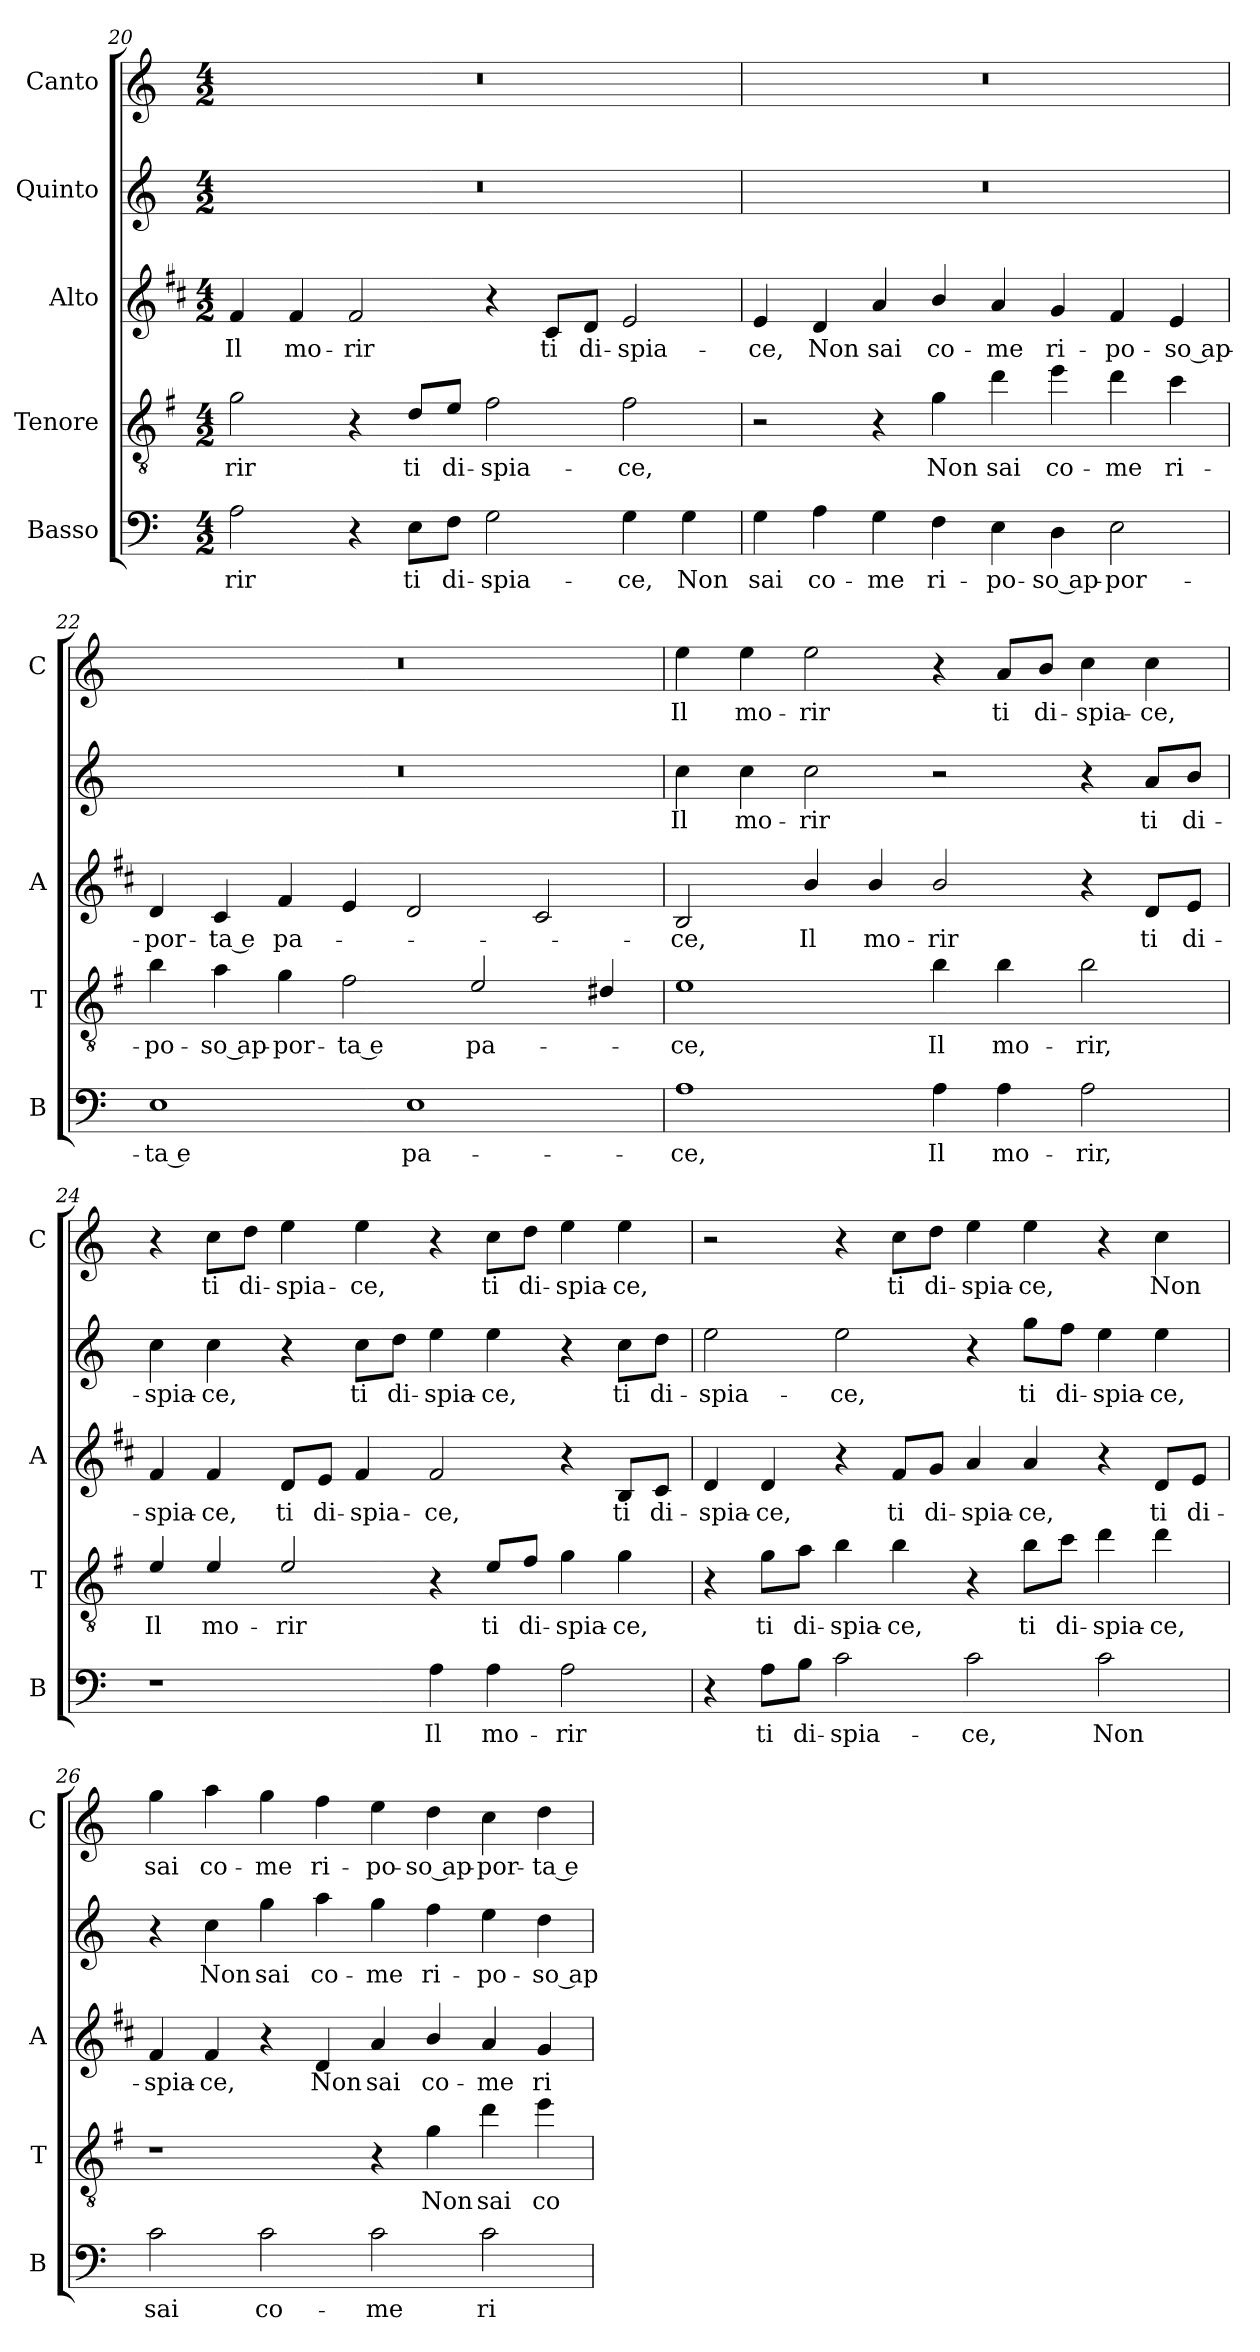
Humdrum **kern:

**kern	**text	**kern	**text	**kern	**text	**kern	**text	**kern	**text
*part5	*part5	*part4	*part4	*part3	*part3	*part2	*part2	*part1	*part1
*staff5	*staff5	*staff4	*staff4	*staff3	*staff3	*staff2	*staff2	*staff1	*staff1
*I"Basso	*	*I"Tenore	*	*I"Alto	*	*I"Quinto	*	*I"Canto	*
*I'B	*	*I'T	*	*I'A	*	*	*	*I'C	*
!!LO:PB:g=z
*clefF4	*	*clefGv2	*	*clefG2	*	*clefG2	*	*clefG2	*
*	*	*ITrd4c7	*	*ITrd1c2	*	*	*	*	*
*k[]	*	*k[]	*	*k[]	*	*k[]	*	*k[]	*
*C:	*	*C:	*	*C:	*	*C:	*	*C:	*
*M4/2	*	*M4/2	*	*M4/2	*	*M4/2	*	*M4/2	*
=20	=20	=20	=20	=20	=20	=20	=20	=20	=20
!	!LO:LY:b	!	!LO:LY:b	!	!LO:LY:b	!	!	!	!
2A\	-rir	2c\	-rir	4e/	Il	0r	.	0r	.
!	!	!	!	!	!LO:LY:b	!	!	!	!
.	.	.	.	4e/	mo-	.	.	.	.
!	!	!	!	!	!LO:LY:b	!	!	!	!
4r	.	4r	.	2e/	-rir	.	.	.	.
!	!LO:LY:b	!	!LO:LY:b	!	!	!	!	!	!
8E\L	ti	8G/L	ti	.	.	.	.	.	.
!	!LO:LY:b	!	!LO:LY:b	!	!	!	!	!	!
8F\J	di-	8A/J	di-	.	.	.	.	.	.
!	!LO:LY:b	!	!LO:LY:b	!	!	!	!	!	!
2G\	-spia-	2B\	-spia-	4r	.	.	.	.	.
!	!	!	!	!	!LO:LY:b	!	!	!	!
.	.	.	.	8B/L	ti	.	.	.	.
!	!	!	!	!	!LO:LY:b	!	!	!	!
.	.	.	.	8c/J	di-	.	.	.	.
!	!LO:LY:b	!	!LO:LY:b	!	!LO:LY:b	!	!	!	!
4G\	-ce,	2B\	-ce,	2d/	-spia-	.	.	.	.
!	!LO:LY:b	!	!	!	!	!	!	!	!
4G\	Non	.	.	.	.	.	.	.	.
=21	=21	=21	=21	=21	=21	=21	=21	=21	=21
!	!LO:LY:b	!	!	!	!LO:LY:b	!	!	!	!
4G\	sai	2r	.	4d/	-ce,	0r	.	0r	.
!	!LO:LY:b	!	!	!	!LO:LY:b	!	!	!	!
4A\	co-	.	.	4c/	Non	.	.	.	.
!	!LO:LY:b	!	!	!	!LO:LY:b	!	!	!	!
4G\	-me	4r	.	4g/	sai	.	.	.	.
!	!LO:LY:b	!	!LO:LY:b	!	!LO:LY:b	!	!	!	!
4F\	ri-	4c\	Non	4a/	co-	.	.	.	.
!	!LO:LY:b	!	!LO:LY:b	!	!LO:LY:b	!	!	!	!
4E\	-po-	4g\	sai	4g/	-me	.	.	.	.
!	!LO:LY:b	!	!LO:LY:b	!	!LO:LY:b	!	!	!	!
4D\	-so ap-	4a\	co-	4f/	ri-	.	.	.	.
!	!LO:LY:b	!	!LO:LY:b	!	!LO:LY:b	!	!	!	!
2E\	-por-	4g\	-me	4e/	-po-	.	.	.	.
!	!	!	!LO:LY:b	!	!LO:LY:b	!	!	!	!
.	.	4f\	ri-	4d/	-so ap-	.	.	.	.
=22	=22	=22	=22	=22	=22	=22	=22	=22	=22
!	!LO:LY:b	!	!LO:LY:b	!	!LO:LY:b	!	!	!	!
1E	-ta e	4e\	-po-	4c/	-por-	0r	.	0r	.
!	!	!	!LO:LY:b	!	!LO:LY:b	!	!	!	!
.	.	4d\	-so ap-	4B/	-ta e	.	.	.	.
!	!	!	!LO:LY:b	!	!LO:LY:b	!	!	!	!
.	.	4c\	-por-	4e/	pa-	.	.	.	.
!	!	!	!LO:LY:b	!	!	!	!	!	!
.	.	2B\	-ta e	4d/	.	.	.	.	.
!	!LO:LY:b	!	!	!	!	!	!	!	!
1E	pa-	.	.	2c/	.	.	.	.	.
!	!	!	!LO:LY:b	!	!	!	!	!	!
.	.	2A/	pa-	.	.	.	.	.	.
.	.	.	.	2B/	.	.	.	.	.
.	.	4G#X/	.	.	.	.	.	.	.
!!LO:LB:g=z
=23	=23	=23	=23	=23	=23	=23	=23	=23	=23
!	!LO:LY:b	!	!LO:LY:b	!	!LO:LY:b	!	!LO:LY:b	!	!LO:LY:b
1A	-ce,	1A	-ce,	2A/	-ce,	4cc\	Il	4ee\	Il
!	!	!	!	!	!	!	!LO:LY:b	!	!LO:LY:b
.	.	.	.	.	.	4cc\	mo-	4ee\	mo-
!	!	!	!	!	!LO:LY:b	!	!LO:LY:b	!	!LO:LY:b
.	.	.	.	4a/	Il	2cc\	-rir	2ee\	-rir
!	!	!	!	!	!LO:LY:b	!	!	!	!
.	.	.	.	4a/	mo-	.	.	.	.
!	!LO:LY:b	!	!LO:LY:b	!	!LO:LY:b	!	!	!	!
4A\	Il	4e\	Il	2a/	-rir	2r	.	4r	.
!	!LO:LY:b	!	!LO:LY:b	!	!	!	!	!	!LO:LY:b
4A\	mo-	4e\	mo-	.	.	.	.	8a/L	ti
!	!	!	!	!	!	!	!	!	!LO:LY:b
.	.	.	.	.	.	.	.	8b/J	di-
!	!LO:LY:b	!	!LO:LY:b	!	!	!	!	!	!LO:LY:b
2A\	-rir,	2e\	-rir,	4r	.	4r	.	4cc\	-spia-
!	!	!	!	!	!LO:LY:b	!	!LO:LY:b	!	!LO:LY:b
.	.	.	.	8c/L	ti	8a/L	ti	4cc\	-ce,
!	!	!	!	!	!LO:LY:b	!	!LO:LY:b	!	!
.	.	.	.	8d/J	di-	8b/J	di-	.	.
=24	=24	=24	=24	=24	=24	=24	=24	=24	=24
!	!	!	!LO:LY:b	!	!LO:LY:b	!	!LO:LY:b	!	!
1r	.	4A/	Il	4e/	-spia-	4cc\	-spia-	4r	.
!	!	!	!LO:LY:b	!	!LO:LY:b	!	!LO:LY:b	!	!LO:LY:b
.	.	4A/	mo-	4e/	-ce,	4cc\	-ce,	8cc\L	ti
!	!	!	!	!	!	!	!	!	!LO:LY:b
.	.	.	.	.	.	.	.	8dd\J	di-
!	!	!	!LO:LY:b	!	!LO:LY:b	!	!	!	!LO:LY:b
.	.	2A/	-rir	8c/L	ti	4r	.	4ee\	-spia-
!	!	!	!	!	!LO:LY:b	!	!	!	!
.	.	.	.	8d/J	di-	.	.	.	.
!	!	!	!	!	!LO:LY:b	!	!LO:LY:b	!	!LO:LY:b
.	.	.	.	4e/	-spia-	8cc\L	ti	4ee\	-ce,
!	!	!	!	!	!	!	!LO:LY:b	!	!
.	.	.	.	.	.	8dd\J	di-	.	.
!	!LO:LY:b	!	!	!	!LO:LY:b	!	!LO:LY:b	!	!
4A\	Il	4r	.	2e/	-ce,	4ee\	-spia-	4r	.
!	!LO:LY:b	!	!LO:LY:b	!	!	!	!LO:LY:b	!	!LO:LY:b
4A\	mo-	8A/L	ti	.	.	4ee\	-ce,	8cc\L	ti
!	!	!	!LO:LY:b	!	!	!	!	!	!LO:LY:b
.	.	8B/J	di-	.	.	.	.	8dd\J	di-
!	!LO:LY:b	!	!LO:LY:b	!	!	!	!	!	!LO:LY:b
2A\	-rir	4c\	-spia-	4r	.	4r	.	4ee\	-spia-
!	!	!	!LO:LY:b	!	!LO:LY:b	!	!LO:LY:b	!	!LO:LY:b
.	.	4c\	-ce,	8A/L	ti	8cc\L	ti	4ee\	-ce,
!	!	!	!	!	!LO:LY:b	!	!LO:LY:b	!	!
.	.	.	.	8B/J	di-	8dd\J	di-	.	.
=25	=25	=25	=25	=25	=25	=25	=25	=25	=25
!	!	!	!	!	!LO:LY:b	!	!LO:LY:b	!	!
4r	.	4r	.	4c/	-spia-	2ee\	-spia-	2r	.
!	!LO:LY:b	!	!LO:LY:b	!	!LO:LY:b	!	!	!	!
8A\L	ti	8c\L	ti	4c/	-ce,	.	.	.	.
!	!LO:LY:b	!	!LO:LY:b	!	!	!	!	!	!
8B\J	di-	8d\J	di-	.	.	.	.	.	.
!	!LO:LY:b	!	!LO:LY:b	!	!	!	!LO:LY:b	!	!
2c\	-spia-	4e\	-spia-	4r	.	2ee\	-ce,	4r	.
!	!	!	!LO:LY:b	!	!LO:LY:b	!	!	!	!LO:LY:b
.	.	4e\	-ce,	8e/L	ti	.	.	8cc\L	ti
!	!	!	!	!	!LO:LY:b	!	!	!	!LO:LY:b
.	.	.	.	8f/J	di-	.	.	8dd\J	di-
!	!LO:LY:b	!	!	!	!LO:LY:b	!	!	!	!LO:LY:b
2c\	-ce,	4r	.	4g/	-spia-	4r	.	4ee\	-spia-
!	!	!	!LO:LY:b	!	!LO:LY:b	!	!LO:LY:b	!	!LO:LY:b
.	.	8e\L	ti	4g/	-ce,	8gg\L	ti	4ee\	-ce,
!	!	!	!LO:LY:b	!	!	!	!LO:LY:b	!	!
.	.	8f\J	di-	.	.	8ff\J	di-	.	.
!	!LO:LY:b	!	!LO:LY:b	!	!	!	!LO:LY:b	!	!
2c\	Non	4g\	-spia-	4r	.	4ee\	-spia-	4r	.
!	!	!	!LO:LY:b	!	!LO:LY:b	!	!LO:LY:b	!	!LO:LY:b
.	.	4g\	-ce,	8c/L	ti	4ee\	-ce,	4cc\	Non
!	!	!	!	!	!LO:LY:b	!	!	!	!
.	.	.	.	8d/J	di-	.	.	.	.
!!LO:LB:g=z
=26	=26	=26	=26	=26	=26	=26	=26	=26	=26
!	!LO:LY:b	!	!	!	!LO:LY:b	!	!	!	!LO:LY:b
2c\	sai	1r	.	4e/	-spia-	4r	.	4gg\	sai
!	!	!	!	!	!LO:LY:b	!	!LO:LY:b	!	!LO:LY:b
.	.	.	.	4e/	-ce,	4cc\	Non	4aa\	co-
!	!LO:LY:b	!	!	!	!	!	!LO:LY:b	!	!LO:LY:b
2c\	co-	.	.	4r	.	4gg\	sai	4gg\	-me
!	!	!	!	!	!LO:LY:b	!	!LO:LY:b	!	!LO:LY:b
.	.	.	.	4c/	Non	4aa\	co-	4ff\	ri-
!	!LO:LY:b	!	!	!	!LO:LY:b	!	!LO:LY:b	!	!LO:LY:b
2c\	-me	4r	.	4g/	sai	4gg\	-me	4ee\	-po-
!	!	!	!LO:LY:b	!	!LO:LY:b	!	!LO:LY:b	!	!LO:LY:b
.	.	4c\	Non	4a/	co-	4ff\	ri-	4dd\	-so ap-
!	!LO:LY:b	!	!LO:LY:b	!	!LO:LY:b	!	!LO:LY:b	!	!LO:LY:b
2c\	ri-	4g\	sai	4g/	-me	4ee\	-po-	4cc\	-por-
!	!	!	!LO:LY:b	!	!LO:LY:b	!	!LO:LY:b	!	!LO:LY:b
.	.	4a\	co-	4f/	ri-	4dd\	-so ap-	4dd\	-ta e
=	=	=	=	=	=	=	=	=	=
*-	*-	*-	*-	*-	*-	*-	*-	*-	*-
